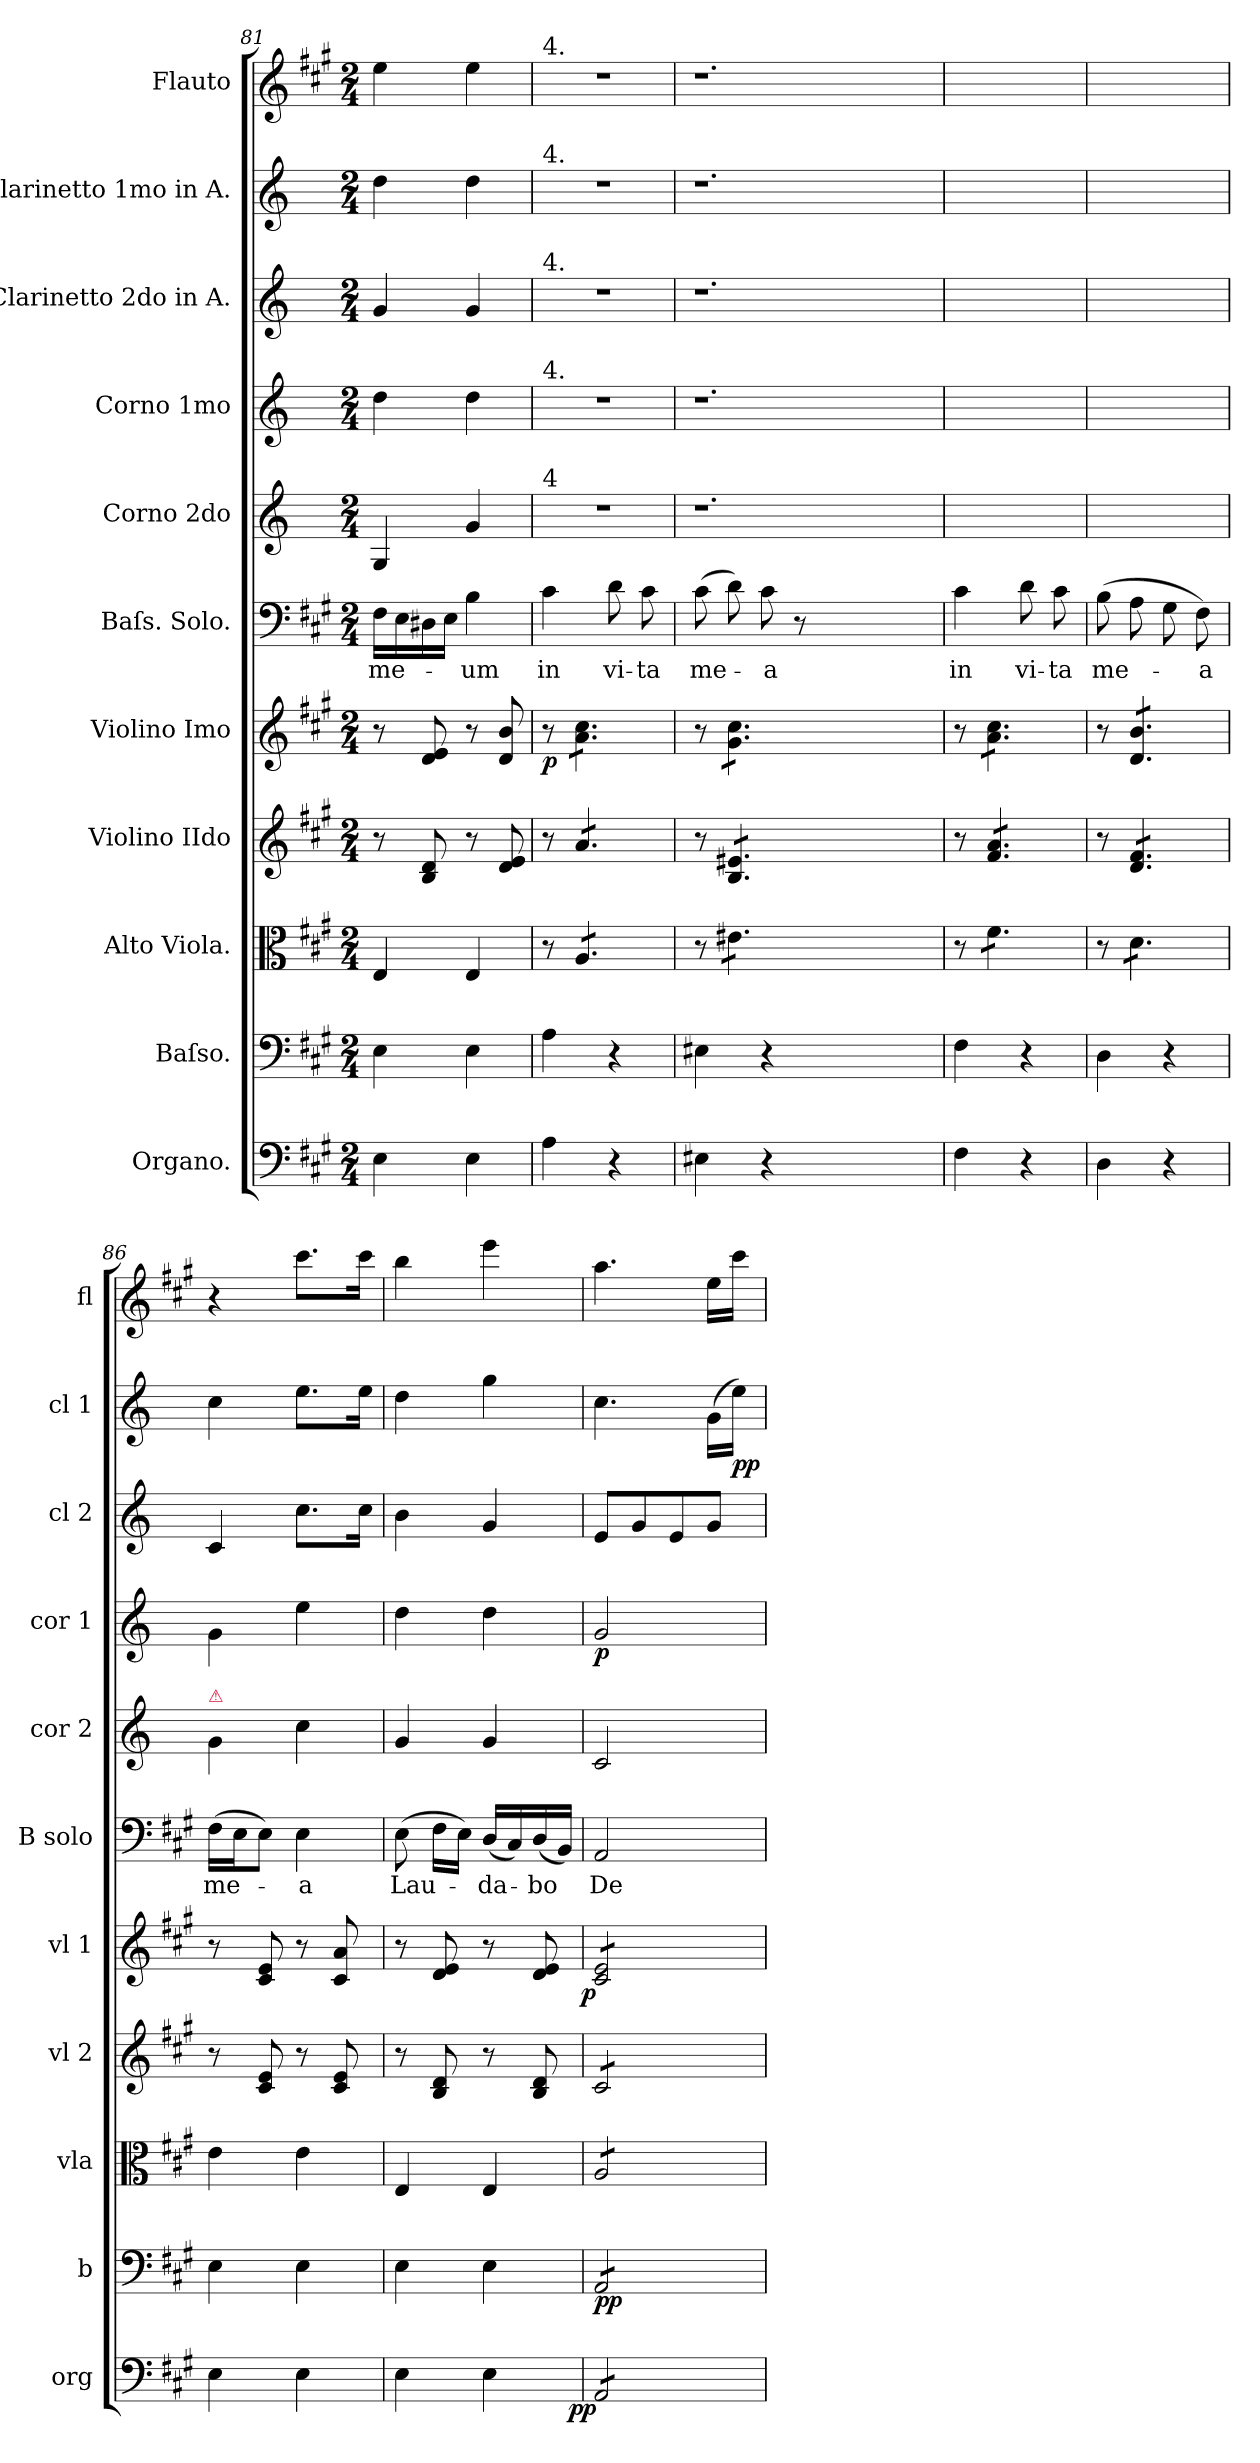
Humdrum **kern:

**kern	**dynam	**kern	**dynam	**kern	**kern	**dynam	**kern	**dynam	**kern	**text	**kern	**kern	**dynam	**kern	**kern	**dynam	**kern
*part11	*part11	*part10	*part10	*part9	*part8	*part8	*part7	*part7	*part6	*part6	*part5	*part4	*part4	*part3	*part2	*part2	*part1
*staff11	*staff11	*staff10	*staff10	*staff9	*staff8	*staff8	*staff7	*staff7	*staff6	*staff6	*staff5	*staff4	*staff4	*staff3	*staff2	*staff2	*staff1
*I"Organo.	*	*I"Baſso.	*	*I"Alto Viola.	*I"Violino IIdo	*	*I"Violino Imo	*	*I"Baſs. Solo.	*	*I"Corno 2do	*I"Corno 1mo	*	*I"Clarinetto 2do in A.	*I"Clarinetto 1mo in A.	*	*I"Flauto
*I'org	*	*I'b	*	*I'vla	*I'vl 2	*	*I'vl 1	*	*I'B solo	*	*I'cor 2	*I'cor 1	*	*I'cl 2	*I'cl 1	*	*I'fl
*clefF4	*	*clefF4	*	*clefC3	*clefG2	*	*clefG2	*	*clefF4	*	*clefG2	*clefG2	*	*clefG2	*clefG2	*	*clefG2
*	*	*	*	*	*	*	*	*	*	*	*ITrd2c3	*ITrd2c3	*	*ITrd2c3	*ITrd2c3	*	*
*k[f#c#g#]	*	*k[f#c#g#]	*	*k[f#c#g#]	*k[f#c#g#]	*	*k[f#c#g#]	*	*k[f#c#g#]	*	*k[f#c#g#]	*k[f#c#g#]	*	*k[f#c#g#]	*k[f#c#g#]	*	*k[f#c#g#]
*A:	*	*A:	*	*A:	*A:	*	*A:	*	*A:	*	*A:	*A:	*	*A:	*A:	*	*A:
*M2/4	*	*M2/4	*	*M2/4	*M2/4	*	*M2/4	*	*M2/4	*	*M2/4	*M2/4	*	*M2/4	*M2/4	*	*M2/4
=81	=81	=81	=81	=81	=81	=81	=81	=81	=81	=81	=81	=81	=81	=81	=81	=81	=81
4E\	.	4E\	.	4E/	8r	.	8r	.	16F#\LL	me-	4E/	4b\	.	4e/	4b\	.	4ee\
.	.	.	.	.	.	.	.	.	16E\	.	.	.	.	.	.	.	.
.	.	.	.	.	8B/ 8d/	.	8d/ 8e/	.	16D#X\	.	.	.	.	.	.	.	.
.	.	.	.	.	.	.	.	.	16E\JJ	.	.	.	.	.	.	.	.
4E\	.	4E\	.	4E/	8r	.	8r	.	4B\	-um	4e/	4b\	.	4e/	4b\	.	4ee\
.	.	.	.	.	8d/ 8e/	.	8d/ 8b/	.	.	.	.	.	.	.	.	.	.
=82	=82	=82	=82	=82	=82	=82	=82	=82	=82	=82	=82	=82	=82	=82	=82	=82	=82
!	!	!	!	!	!	!	!	!	!	!	!	!	!	!	!	!	!LO:TX:a:t=4.
!	!	!	!	!	!	!	!	!	!	!	!	!	!	!	!LO:TX:a:t=4.	!	!
!	!	!	!	!	!	!	!	!	!	!	!	!	!	!LO:TX:a:t=4.	!	!	!
!	!	!	!	!	!	!	!	!	!	!	!	!LO:TX:a:t=4.	!	!	!	!	!
!	!	!	!	!	!	!	!	!	!	!	!LO:TX:a:t=4	!	!	!	!	!	!
!	!	!	!	!	!	!	!	!LO:DY:b	!	!	!	!	!	!	!	!	!
4A\	.	4A\	.	8r	8r	.	8r	p	4c#\	in	2r	2r	.	2r	2r	.	2r
*	*	*	*	*tremolo	*	*	*	*	*	*	*	*	*	*	*	*	*
*	*	*	*	*	*tremolo	*	*	*	*	*	*	*	*	*	*	*	*
*	*	*	*	*	*	*	*tremolo	*	*	*	*	*	*	*	*	*	*
.	.	.	.	8A/L	8a/L	.	8a\ 8cc#\L	.	.	.	.	.	.	.	.	.	.
4r	.	4r	.	8A/	8a/	.	8a\ 8cc#\	.	8d\	vi-	.	.	.	.	.	.	.
.	.	.	.	8A/J	8a/J	.	8a\ 8cc#\J	.	8c#\	-ta	.	.	.	.	.	.	.
=83	=83	=83	=83	=83	=83	=83	=83	=83	=83	=83	=83	=83	=83	=83	=83	=83	=83
4E#X\	.	4E#X\	.	8r	8r	.	8r	.	(>8c#\	me-	1.r	1.r	.	1.r	1.r	.	1.r
.	.	.	.	8e#X\L	8B/ 8e#X/L	.	8g#\ 8cc#\L	.	8d\)	.	.	.	.	.	.	.	.
4r	.	4r	.	8e#X\	8B/ 8e#X/	.	8g#\ 8cc#\	.	8c#\	-a	.	.	.	.	.	.	.
.	.	.	.	8e#X\J	8B/ 8e#X/J	.	8g#\ 8cc#\J	.	8r	.	.	.	.	.	.	.	.
1ryy	.	1ryy	.	1ryy	1ryy	.	1ryy	.	1ryy	.	.	.	.	.	.	.	.
=84	=84	=84	=84	=84	=84	=84	=84	=84	=84	=84	=84	=84	=84	=84	=84	=84	=84
4F#\	.	4F#\	.	8r	8r	.	8r	.	4c#\	in	2ryy	2ryy	.	2ryy	2ryy	.	2ryy
.	.	.	.	8f#\L	8f#/ 8a/L	.	8a\ 8cc#\L	.	.	.	.	.	.	.	.	.	.
4r	.	4r	.	8f#\	8f#/ 8a/	.	8a\ 8cc#\	.	8d\	vi-	.	.	.	.	.	.	.
.	.	.	.	8f#\J	8f#/ 8a/J	.	8a\ 8cc#\J	.	8c#\	-ta	.	.	.	.	.	.	.
=85	=85	=85	=85	=85	=85	=85	=85	=85	=85	=85	=85	=85	=85	=85	=85	=85	=85
4D\	.	4D\	.	8r	8r	.	8r	.	(>8B\	me-	2ryy	2ryy	.	2ryy	2ryy	.	2ryy
.	.	.	.	8d\L	8d/ 8f#/L	.	8d/ 8b/L	.	8A\	.	.	.	.	.	.	.	.
4r	.	4r	.	8d\	8d/ 8f#/	.	8d/ 8b/	.	8G#\	.	.	.	.	.	.	.	.
.	.	.	.	8d\J	8d/ 8f#/J	.	8d/ 8b/J	.	8F#\)	-a	.	.	.	.	.	.	.
*	*	*	*	*	*	*	*Xtremolo	*	*	*	*	*	*	*	*	*	*
*	*	*	*	*	*Xtremolo	*	*	*	*	*	*	*	*	*	*	*	*
*	*	*	*	*Xtremolo	*	*	*	*	*	*	*	*	*	*	*	*	*
=86	=86	=86	=86	=86	=86	=86	=86	=86	=86	=86	=86	=86	=86	=86	=86	=86	=86
!	!	!	!	!	!	!	!	!	!	!	!LO:TX:a:color=crimson:t=⚠	!	!	!	!	!	!
4E\	.	4E\	.	4e\	8r	.	8r	.	(>16F#\LL	me-	4e\	4e\	.	4A/	4a\	.	4r
.	.	.	.	.	.	.	.	.	16E\J	.	.	.	.	.	.	.	.
.	.	.	.	.	8c#/ 8e/	.	8c#/ 8e/	.	8E\J)	.	.	.	.	.	.	.	.
4E\	.	4E\	.	4e\	8r	.	8r	.	4E\	-a	4a\	4cc#\	.	8.a\L	8.cc#\L	.	8.ccc#\L
.	.	.	.	.	8c#/ 8e/	.	8c#/ 8a/	.	.	.	.	.	.	.	.	.	.
.	.	.	.	.	.	.	.	.	.	.	.	.	.	16a\Jk	16cc#\Jk	.	16ccc#\Jk
=87	=87	=87	=87	=87	=87	=87	=87	=87	=87	=87	=87	=87	=87	=87	=87	=87	=87
4E\	.	4E\	.	4E/	8r	.	8r	.	(>8E\	Lau-	4e/	4b\	.	4g#\	4b\	.	4bb\
.	.	.	.	.	8B/ 8d/	.	8d/ 8e/	.	16F#\LL	.	.	.	.	.	.	.	.
.	.	.	.	.	.	.	.	.	16E\JJ)	.	.	.	.	.	.	.	.
4E\	.	4E\	.	4E/	8r	.	8r	.	(<16D/LL	-da-	4e/	4b\	.	4e/	4ee\	.	4eee\
.	.	.	.	.	.	.	.	.	16C#/)	.	.	.	.	.	.	.	.
.	.	.	.	.	8B/ 8d/	.	8d/ 8e/	.	(<16D/	-bo	.	.	.	.	.	.	.
.	.	.	.	.	.	.	.	.	16BB/JJ)	.	.	.	.	.	.	.	.
=88	=88	=88	=88	=88	=88	=88	=88	=88	=88	=88	=88	=88	=88	=88	=88	=88	=88
!	!LO:DY:b:rj	!	!LO:DY:b	!	!	!LO:DY:b:rj	!	!LO:DY:b:rj	!	!	!	!	!	!	!	!	!
*tremolo	*	*	*	*	*	*	*	*	*	*	*	*	*	*	*	*	*
*	*	*tremolo	*	*	*	*	*	*	*	*	*	*	*	*	*	*	*
*	*	*	*	*tremolo	*	*	*	*	*	*	*	*	*	*	*	*	*
*	*	*	*	*	*tremolo	*	*	*	*	*	*	*	*	*	*	*	*
*	*	*	*	*	*	*	*tremolo	*	*	*	*	*	*	*	*	*	*
8AA/L	pp	8AA/L	pp	8A/L	8c#/L	p&colon;	8c#/ 8e/L	p	2AA/	De-	2A/	2e/	p	8c#/L	4.a\	.	4.aa\
8AA/	.	8AA/	.	8A/	8c#/	.	8c#/ 8e/	.	.	.	.	.	.	8e/	.	.	.
8AA/	.	8AA/	.	8A/	8c#/	.	8c#/ 8e/	.	.	.	.	.	.	8c#/	.	.	.
8AA/J	.	8AA/J	.	8A/J	8c#/J	.	8c#/ 8e/J	.	.	.	.	.	.	8e/J	(>16e\LL	.	16ee\LL
*	*	*	*	*	*	*	*Xtremolo	*	*	*	*	*	*	*	*	*	*
*	*	*	*	*	*Xtremolo	*	*	*	*	*	*	*	*	*	*	*	*
*	*	*	*	*Xtremolo	*	*	*	*	*	*	*	*	*	*	*	*	*
*	*	*Xtremolo	*	*	*	*	*	*	*	*	*	*	*	*	*	*	*
*Xtremolo	*	*	*	*	*	*	*	*	*	*	*	*	*	*	*	*	*
.	.	.	.	.	.	.	.	.	.	.	.	.	.	.	16cc#\JJ)	pp	16ccc#\JJ
=	=	=	=	=	=	=	=	=	=	=	=	=	=	=	=	=	=
*-	*-	*-	*-	*-	*-	*-	*-	*-	*-	*-	*-	*-	*-	*-	*-	*-	*-
